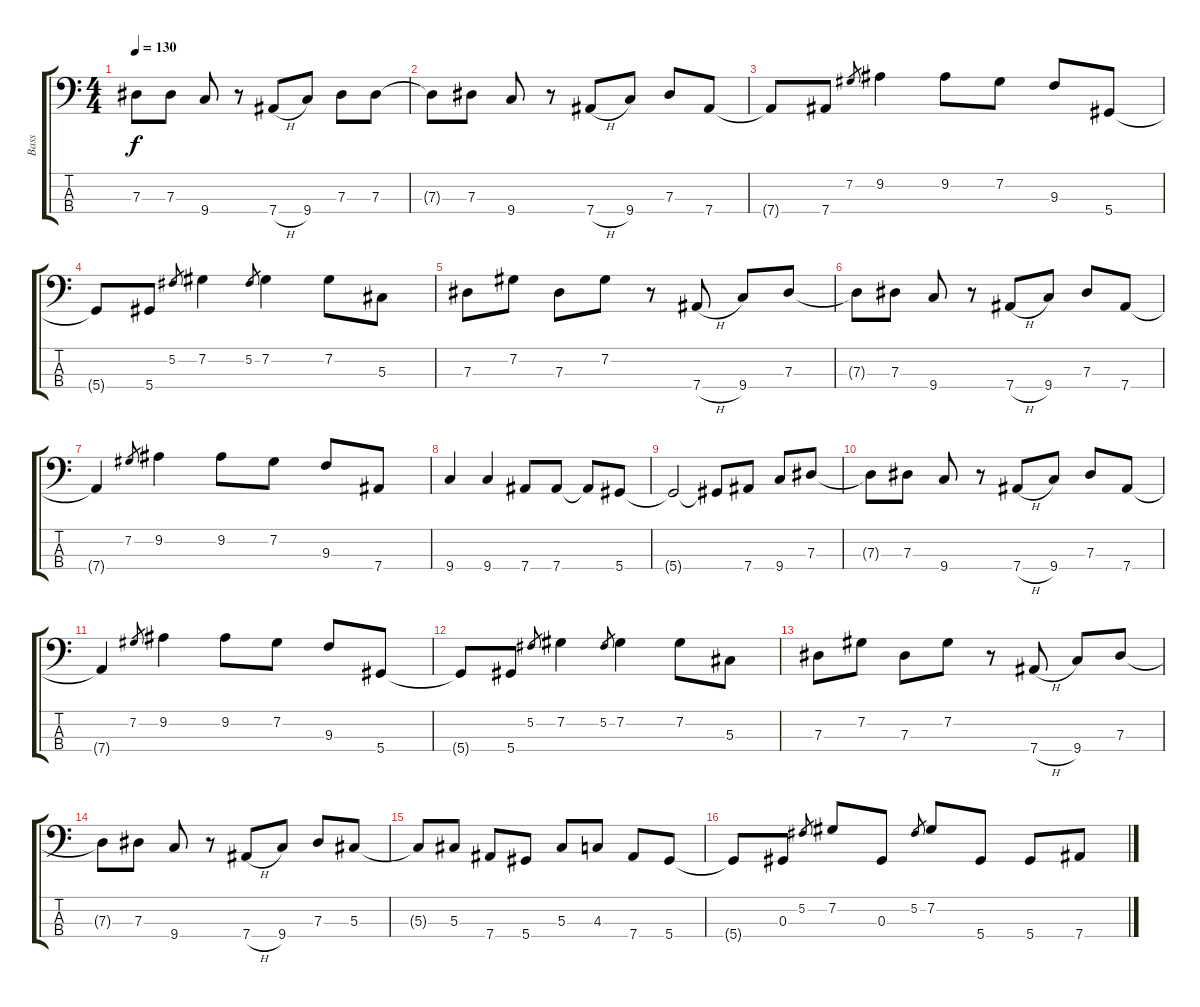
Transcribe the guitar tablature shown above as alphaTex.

\track ("Bass" "Bass") {instrument electricbasspick}
\staff {score tabs}
\tuning (Gb2 Db2 Ab1 Eb1) {hide}
\ts (4 4)
\tempo 130
\clef f4
\ks c
7.3{t}.8{dy f} 7.3.8 9.4.8 r.8 7.4{h}.8 9.4.8 7.3.8 7.3.8 |
7.3{t}.8 7.3.8 9.4.8 r.8 7.4{h}.8 9.4.8 7.3.8 7.4.8 |
7.4{t}.8 7.4.8 7.2.8{gr} 9.2.4 9.2.8 7.2.8 9.3.8 5.4.8 |
5.4{t}.8 5.4.8 5.2.8{gr} 7.2.4 5.2.8{gr} 7.2.4 7.2.8 5.3.8 |
7.3.8 7.2.8 7.3.8 7.2.8 r.8 7.4{h}.8 9.4.8 7.3.8 |
7.3{t}.8 7.3.8 9.4.8 r.8 7.4{h}.8 9.4.8 7.3.8 7.4.8 |
7.4{t}.4 7.2.8{gr} 9.2.4 9.2.8 7.2.8 9.3.8 7.4.8 |
9.4.4 9.4.4 7.4.8 7.4.8 7.4{t}.8 5.4.8 |
5.4{t}.2 5.4{t}.8 7.4.8 9.4.8 7.3.8 |
7.3{t}.8 7.3.8 9.4.8 r.8 7.4{h}.8 9.4.8 7.3.8 7.4.8 |
7.4{t}.4 7.2.8{gr} 9.2.4 9.2.8 7.2.8 9.3.8 5.4.8 |
5.4{t}.8 5.4.8 5.2.8{gr} 7.2.4 5.2.8{gr} 7.2.4 7.2.8 5.3.8 |
7.3.8 7.2.8 7.3.8 7.2.8 r.8 7.4{h}.8 9.4.8 7.3.8 |
7.3{t}.8 7.3.8 9.4.8 r.8 7.4{h}.8 9.4.8 7.3.8 5.3.8 |
5.3{t}.8 5.3.8 7.4.8 5.4.8 5.3.8 4.3.8 7.4.8 5.4.8 |
5.4{t}.8 0.3.8 5.2.8{gr} 7.2.8 0.3.8 5.2.8{gr} 7.2.8 5.4.8 5.4.8 7.4.8
